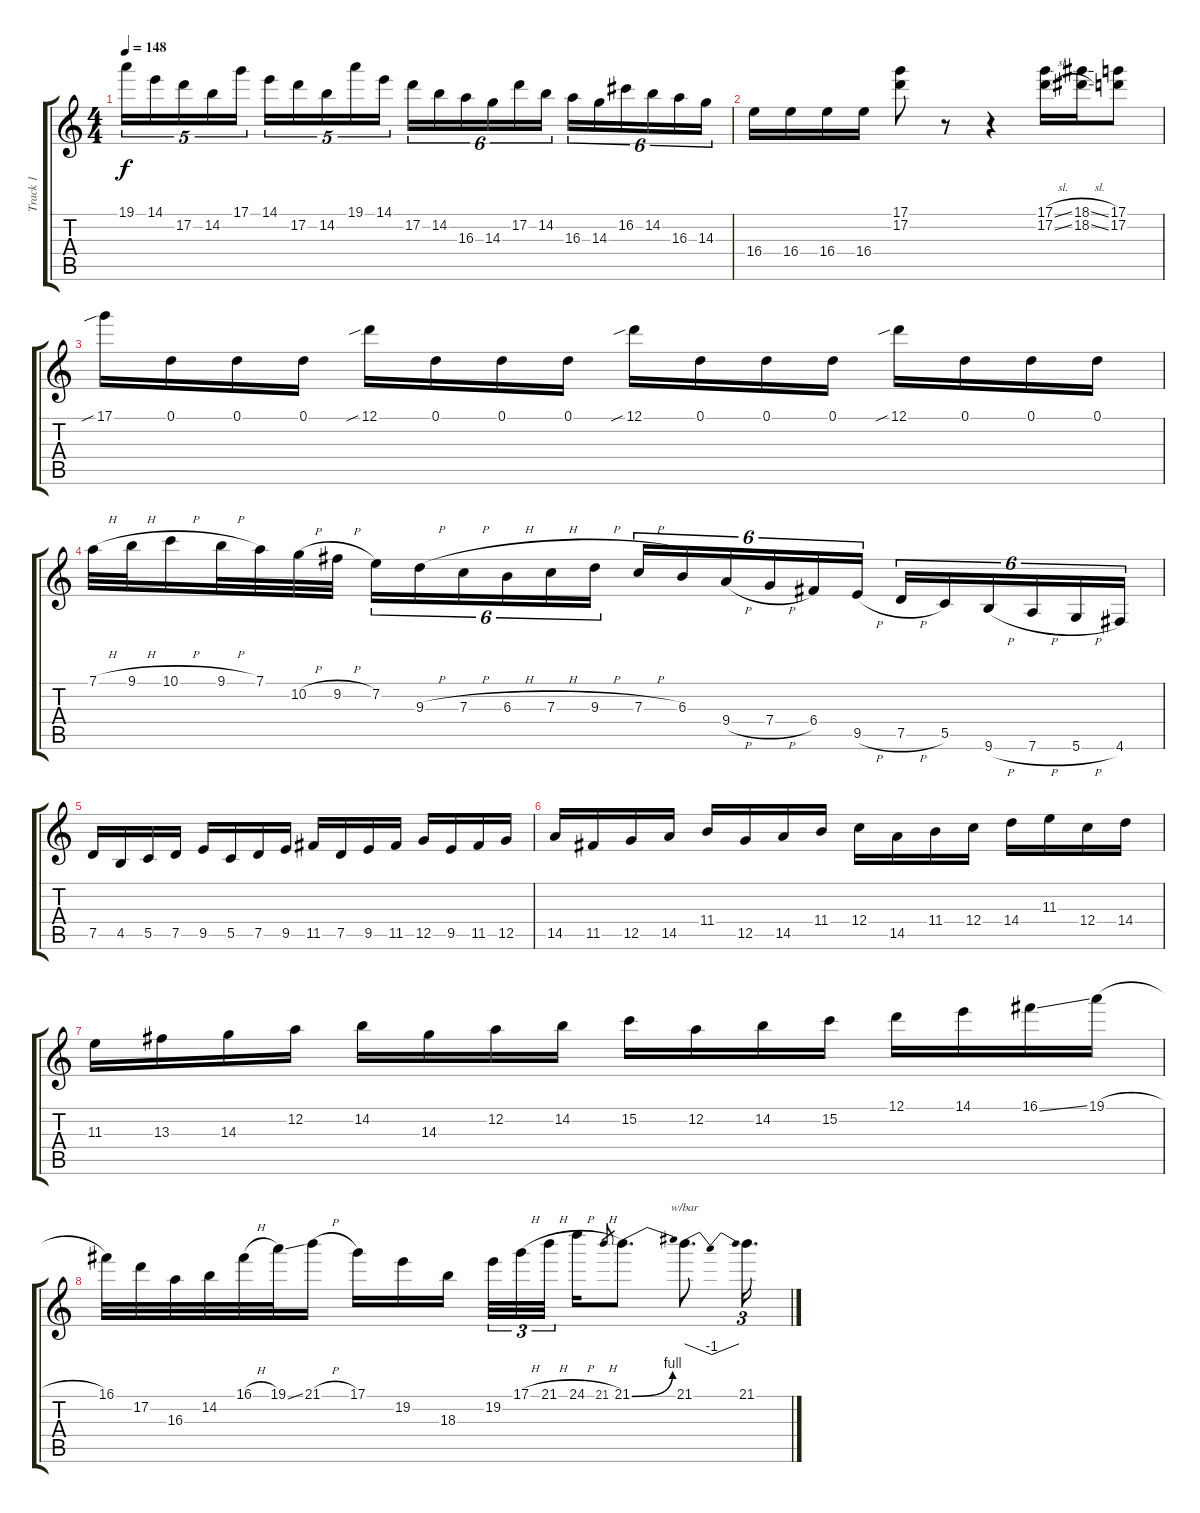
\track ("Track 1" "Track 1") {instrument overdrivenguitar}
\staff {score tabs}
\tuning (D4 A3 F3 C3 G2 D2) {hide}
\ts (4 4)
\tempo 148
\clef g2
\ks c
19.1.16{tu (5 4) dy f} 14.1.16{tu (5 4)} 17.2.16{tu (5 4)} 14.2.16{tu (5 4)} 17.1.16{tu (5 4)} 14.1.16{tu (5 4)} 17.2.16{tu (5 4)} 14.2.16{tu (5 4)} 19.1.16{tu (5 4)} 14.1.16{tu (5 4)} 17.2.16{tu (6 4)} 14.2.16{tu (6 4)} 16.3.16{tu (6 4)} 14.3.16{tu (6 4)} 17.2.16{tu (6 4)} 14.2.16{tu (6 4)} 16.3.16{tu (6 4)} 14.3.16{tu (6 4)} 16.2.16{tu (6 4)} 14.2.16{tu (6 4)} 16.3.16{tu (6 4)} 14.3.16{tu (6 4)} |
16.4.16 16.4.16 16.4.16 16.4.16 (17.1 17.2).8 r.8 r.4 (17.1{sl} 17.2{sl}).16 (18.1{sl} 18.2{sl}).16 (17.1 17.2).8 |
17.1{sib}.16 0.1.16 0.1.16 0.1.16 12.1{sib}.16 0.1.16 0.1.16 0.1.16 12.1{sib}.16 0.1.16 0.1.16 0.1.16 12.1{sib}.16 0.1.16 0.1.16 0.1.16 |
7.1{h}.32 9.1{h}.32 10.1{h}.16 9.1{h}.32 7.1.32 10.2{h}.32 9.2{h}.32 7.2.16{tu (6 4)} 9.3{h}.16{tu (6 4)} 7.3{h}.16{tu (6 4)} 6.3{h}.16{tu (6 4)} 7.3{h}.16{tu (6 4)} 9.3{h}.16{tu (6 4)} 7.3{h}.16{tu (6 4)} 6.3.16{tu (6 4)} 9.4{h}.16{tu (6 4)} 7.4{h}.16{tu (6 4)} 6.4.16{tu (6 4)} 9.5{h}.16{tu (6 4)} 7.5{h}.16{tu (6 4)} 5.5.16{tu (6 4)} 9.6{h}.16{tu (6 4)} 7.6{h}.16{tu (6 4)} 5.6{h}.16{tu (6 4)} 4.6.16{tu (6 4)} |
7.5.16 4.5.16 5.5.16 7.5.16 9.5.16 5.5.16 7.5.16 9.5.16 11.5.16 7.5.16 9.5.16 11.5.16 12.5.16 9.5.16 11.5.16 12.5.16 |
14.5.16 11.5.16 12.5.16 14.5.16 11.4.16 12.5.16 14.5.16 11.4.16 12.4.16 14.5.16 11.4.16 12.4.16 14.4.16 11.3.16 12.4.16 14.4.16 |
11.3.16 13.3.16 14.3.16 12.2.16 14.2.16 14.3.16 12.2.16 14.2.16 15.2.16 12.2.16 14.2.16 15.2.16 12.1.16 14.1.16 16.1{ss}.16 19.1{h}.16 |
16.1.32 17.2.32 16.3.32 14.2.32 16.1{h}.32 19.1{ss}.32 21.1{h}.16 17.1.16 19.2.16 18.3.16 19.2.32{tu (3 2)} 17.1{h}.32{tu (3 2)} 21.1{h}.32{tu (3 2)} 24.1{h}.16 21.1{h}.8{gr} 21.1{be (bend 0 0 60 4)}.8{d} 21.1.8{d tbe (dip default 0 0 30 -4 60 0)} 21.1.16{d tu (3 2)}
